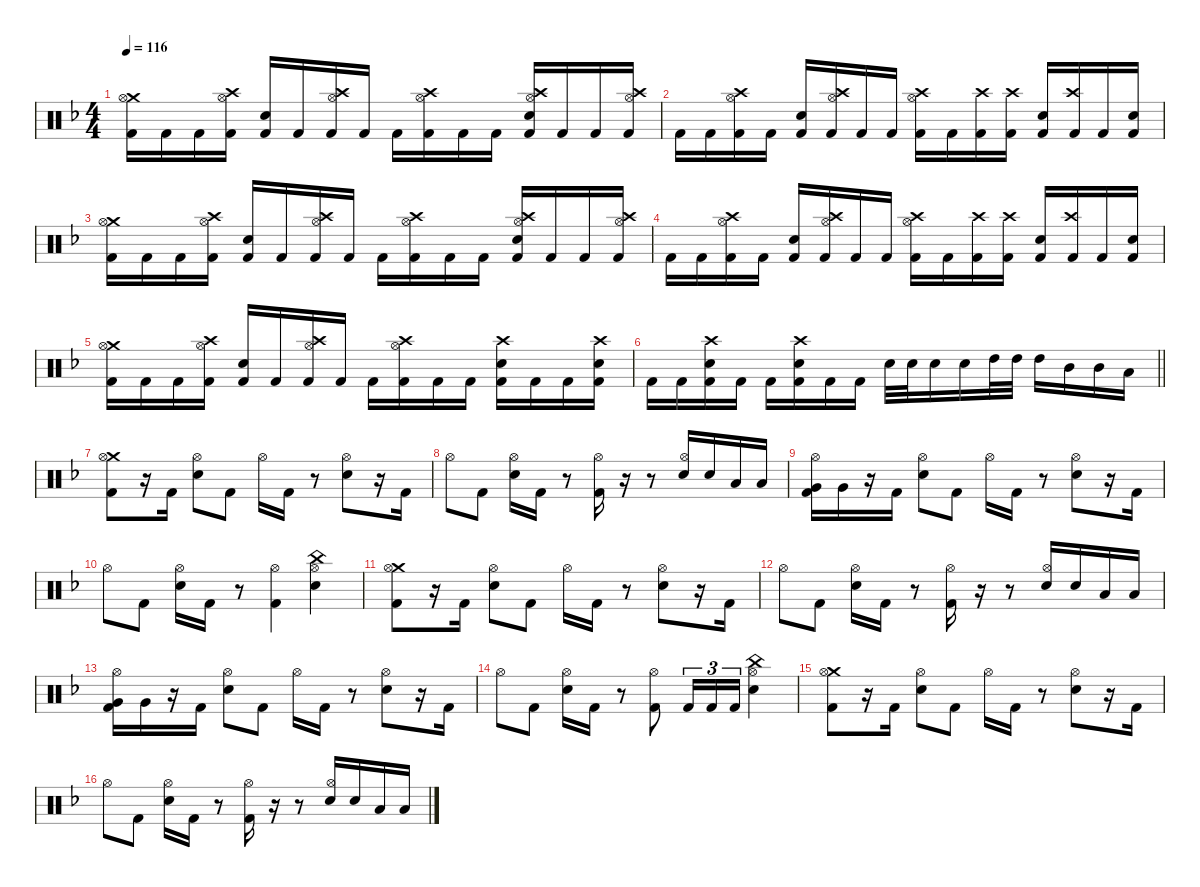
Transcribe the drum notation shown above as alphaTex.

\hideDynamics
\bracketExtendMode nobrackets
\singleTrackTrackNamePolicy hidden
\multiTrackTrackNamePolicy hidden
\firstSystemTrackNameMode fullname
\firstSystemTrackNameOrientation horizontal
\otherSystemsTrackNameOrientation horizontal
\track ("Drumkit" "Drums") {defaultSystemsLayout 4 instrument percussion}
\staff {score}
\articulation defaults
\ts (4 4)
\tempo 116
\clef neutral
\ks dminor
("Crash medium (hit)"{acc forcenatural} "Hi-Hat (open)"{acc forcenatural} "Kick (hit) 2"{acc forcenatural}).16{dy f beam Down} "Kick (hit) 2"{acc forcenatural}.16{beam Down} "Kick (hit) 2"{acc forcenatural}.16{beam Down} ("Crash high (hit)"{acc forcenatural} "Hi-Hat (open)"{acc forcenatural} "Kick (hit) 2"{acc forcenatural}).16{beam Down} ("Snare (hit) 2"{acc forcenatural} "Kick (hit) 2"{acc forcenatural}).16{beam Up} "Kick (hit) 2"{acc forcenatural}.16{beam Up} ("Crash high (hit)"{acc forcenatural} "Hi-Hat (open)"{acc forcenatural} "Kick (hit) 2"{acc forcenatural}).16{beam Up} "Kick (hit) 2"{acc forcenatural}.16{beam Up} "Kick (hit) 2"{acc forcenatural}.16{beam Down} ("Crash high (hit)"{acc forcenatural} "Hi-Hat (open)"{acc forcenatural} "Kick (hit) 2"{acc forcenatural}).16{beam Down} "Kick (hit) 2"{acc forcenatural}.16{beam Down} "Kick (hit) 2"{acc forcenatural}.16{beam Down} ("Crash high (hit)"{acc forcenatural} "Hi-Hat (open)"{acc forcenatural} "Snare (hit) 2"{acc forcenatural} "Kick (hit) 2"{acc forcenatural}).16{beam Up} "Kick (hit) 2"{acc forcenatural}.16{beam Up} "Kick (hit) 2"{acc forcenatural}.16{beam Up} ("Crash high (hit)"{acc forcenatural} "Hi-Hat (open)"{acc forcenatural} "Kick (hit) 2"{acc forcenatural}).16{beam Up} |
"Kick (hit) 2"{acc forcenatural}.16{beam Down} "Kick (hit) 2"{acc forcenatural}.16{beam Down} ("Crash high (hit)"{acc forcenatural} "Hi-Hat (open)"{acc forcenatural} "Kick (hit) 2"{acc forcenatural}).16{beam Down} "Kick (hit) 2"{acc forcenatural}.16{beam Down} ("Snare (hit) 2"{acc forcenatural} "Kick (hit) 2"{acc forcenatural}).16{beam Up} ("Crash high (hit)"{acc forcenatural} "Hi-Hat (open)"{acc forcenatural} "Kick (hit) 2"{acc forcenatural}).16{beam Up} "Kick (hit) 2"{acc forcenatural}.16{beam Up} "Kick (hit) 2"{acc forcenatural}.16{beam Up} ("Crash high (hit)"{acc forcenatural} "Hi-Hat (open)"{acc forcenatural} "Kick (hit) 2"{acc forcenatural}).16{beam Down} "Kick (hit) 2"{acc forcenatural}.16{beam Down} ("Crash high (hit)"{acc forcenatural} "Kick (hit) 2"{acc forcenatural}).16{beam Down} ("Crash high (hit)"{acc forcenatural} "Kick (hit) 2"{acc forcenatural}).16{beam Down} ("Snare (hit) 2"{acc forcenatural} "Kick (hit) 2"{acc forcenatural}).16{beam Up} ("Crash high (hit)"{acc forcenatural} "Kick (hit) 2"{acc forcenatural}).16{beam Up} "Kick (hit) 2"{acc forcenatural}.16{beam Up} ("Snare (hit) 2"{acc forcenatural} "Kick (hit) 2"{acc forcenatural}).16{beam Up} |
("Crash medium (hit)"{acc forcenatural} "Hi-Hat (open)"{acc forcenatural} "Kick (hit) 2"{acc forcenatural}).16{beam Down} "Kick (hit) 2"{acc forcenatural}.16{beam Down} "Kick (hit) 2"{acc forcenatural}.16{beam Down} ("Crash high (hit)"{acc forcenatural} "Hi-Hat (open)"{acc forcenatural} "Kick (hit) 2"{acc forcenatural}).16{beam Down} ("Snare (hit) 2"{acc forcenatural} "Kick (hit) 2"{acc forcenatural}).16{beam Up} "Kick (hit) 2"{acc forcenatural}.16{beam Up} ("Crash high (hit)"{acc forcenatural} "Hi-Hat (open)"{acc forcenatural} "Kick (hit) 2"{acc forcenatural}).16{beam Up} "Kick (hit) 2"{acc forcenatural}.16{beam Up} "Kick (hit) 2"{acc forcenatural}.16{beam Down} ("Crash high (hit)"{acc forcenatural} "Hi-Hat (open)"{acc forcenatural} "Kick (hit) 2"{acc forcenatural}).16{beam Down} "Kick (hit) 2"{acc forcenatural}.16{beam Down} "Kick (hit) 2"{acc forcenatural}.16{beam Down} ("Crash high (hit)"{acc forcenatural} "Hi-Hat (open)"{acc forcenatural} "Snare (hit) 2"{acc forcenatural} "Kick (hit) 2"{acc forcenatural}).16{beam Up} "Kick (hit) 2"{acc forcenatural}.16{beam Up} "Kick (hit) 2"{acc forcenatural}.16{beam Up} ("Crash high (hit)"{acc forcenatural} "Hi-Hat (open)"{acc forcenatural} "Kick (hit) 2"{acc forcenatural}).16{beam Up} |
"Kick (hit) 2"{acc forcenatural}.16{beam Down} "Kick (hit) 2"{acc forcenatural}.16{beam Down} ("Crash high (hit)"{acc forcenatural} "Hi-Hat (open)"{acc forcenatural} "Kick (hit) 2"{acc forcenatural}).16{beam Down} "Kick (hit) 2"{acc forcenatural}.16{beam Down} ("Snare (hit) 2"{acc forcenatural} "Kick (hit) 2"{acc forcenatural}).16{beam Up} ("Crash high (hit)"{acc forcenatural} "Hi-Hat (open)"{acc forcenatural} "Kick (hit) 2"{acc forcenatural}).16{beam Up} "Kick (hit) 2"{acc forcenatural}.16{beam Up} "Kick (hit) 2"{acc forcenatural}.16{beam Up} ("Crash high (hit)"{acc forcenatural} "Hi-Hat (open)"{acc forcenatural} "Kick (hit) 2"{acc forcenatural}).16{beam Down} "Kick (hit) 2"{acc forcenatural}.16{beam Down} ("Crash high (hit)"{acc forcenatural} "Kick (hit) 2"{acc forcenatural}).16{beam Down} ("Crash high (hit)"{acc forcenatural} "Kick (hit) 2"{acc forcenatural}).16{beam Down} ("Snare (hit) 2"{acc forcenatural} "Kick (hit) 2"{acc forcenatural}).16{beam Up} ("Crash high (hit)"{acc forcenatural} "Kick (hit) 2"{acc forcenatural}).16{beam Up} "Kick (hit) 2"{acc forcenatural}.16{beam Up} ("Snare (hit) 2"{acc forcenatural} "Kick (hit) 2"{acc forcenatural}).16{beam Up} |
("Crash medium (hit)"{acc forcenatural} "Hi-Hat (open)"{acc forcenatural} "Kick (hit) 2"{acc forcenatural}).16{beam Down} "Kick (hit) 2"{acc forcenatural}.16{beam Down} "Kick (hit) 2"{acc forcenatural}.16{beam Down} ("Crash high (hit)"{acc forcenatural} "Hi-Hat (open)"{acc forcenatural} "Kick (hit) 2"{acc forcenatural}).16{beam Down} ("Snare (hit) 2"{acc forcenatural} "Kick (hit) 2"{acc forcenatural}).16{beam Up} "Kick (hit) 2"{acc forcenatural}.16{beam Up} ("Crash high (hit)"{acc forcenatural} "Hi-Hat (open)"{acc forcenatural} "Kick (hit) 2"{acc forcenatural}).16{beam Up} "Kick (hit) 2"{acc forcenatural}.16{beam Up} "Kick (hit) 2"{acc forcenatural}.16{beam Down} ("Crash high (hit)"{acc forcenatural} "Hi-Hat (open)"{acc forcenatural} "Kick (hit) 2"{acc forcenatural}).16{beam Down} "Kick (hit) 2"{acc forcenatural}.16{beam Down} "Kick (hit) 2"{acc forcenatural}.16{beam Down} ("Crash high (hit)"{acc forcenatural} "Snare (hit) 2"{acc forcenatural} "Kick (hit) 2"{acc forcenatural}).16{beam Down} "Kick (hit) 2"{acc forcenatural}.16{beam Down} "Kick (hit) 2"{acc forcenatural}.16{beam Down} ("Crash high (hit)"{acc forcenatural} "Snare (hit) 2"{acc forcenatural} "Kick (hit) 2"{acc forcenatural}).16{beam Down} |
\barLineRight lightlight "Kick (hit) 2"{acc forcenatural}.16{beam Down} "Kick (hit) 2"{acc forcenatural}.16{beam Down}
("Crash high (hit)"{acc forcenatural} "Snare (hit) 2"{acc forcenatural} "Kick (hit) 2"{acc forcenatural}).16{beam Down} "Kick (hit) 2"{acc forcenatural}.16{beam Down} "Kick (hit) 2"{acc forcenatural}.16{beam Down} ("Crash high (hit)"{acc forcenatural} "Snare (hit) 2"{acc forcenatural} "Kick (hit) 2"{acc forcenatural}).16{beam Down} "Kick (hit) 2"{acc forcenatural}.16{beam Down} "Kick (hit) 2"{acc forcenatural}.16{beam Down} "Snare (hit) 2"{acc forcenatural}.32{beam Down} "Snare (hit) 2"{acc forcenatural}.32{beam Down} "Snare (hit) 2"{acc forcenatural}.16{beam Down} "Snare (hit) 2"{acc forcenatural}.16{beam Down} "High Tom (hit)"{acc forcenatural}.32{beam Down} "High Tom (hit)"{acc forcenatural}.32{beam Down} "High Tom (hit)"{acc forcenatural}.16{beam Down} "Mid Tom (hit)"{acc forcenatural}.16{beam Down} "Mid Tom (hit)"{acc forcenatural}.16{beam Down} "Low Tom (hit)"{acc forcenatural}.16{beam Down} |
("Crash medium (hit)"{acc forcenatural} "Hi-Hat (open)"{acc forcenatural} "Kick (hit) 2"{acc forcenatural}).8{beam Down} r.16{beam Down} "Kick (hit) 2"{acc forcenatural}.16{beam Down} ("Hi-Hat (open)"{acc forcenatural} "Snare (hit) 2"{acc forcenatural}).8{beam Down} "Kick (hit) 2"{acc forcenatural}.8{beam Down} "Hi-Hat (open)"{acc forcenatural}.16{beam Down} "Kick (hit) 2"{acc forcenatural}.16{beam Down} r.8{beam Down} ("Hi-Hat (open)"{acc forcenatural} "Snare (hit) 2"{acc forcenatural}).8{beam Down} r.16{beam Down} "Kick (hit) 2"{acc forcenatural}.16{beam Down} |
"Hi-Hat (open)"{acc forcenatural}.8{beam Down} "Kick (hit) 2"{acc forcenatural}.8{beam Down} ("Hi-Hat (open)"{acc forcenatural} "Snare (hit) 2"{acc forcenatural}).16{beam Down} "Kick (hit) 2"{acc forcenatural}.16{beam Down} r.8{beam Down} ("Hi-Hat (open)"{acc forcenatural} "Kick (hit) 2"{acc forcenatural}).16{beam Down} r.16{beam Down} r.8{beam Down} ("Hi-Hat (open)"{acc forcenatural} "Snare (hit) 2"{acc forcenatural}).16{beam Up} "Snare (hit) 2"{acc forcenatural}.16{dy mf beam Up} "Low Tom (hit)"{acc forcenatural}.16{beam Up} "Low Tom (hit)"{acc forcenatural}.16{beam Up} |
("Hi-Hat (open)"{acc forcenatural} "Very Low Tom (hit)"{acc forcenatural} "Kick (hit) 2"{acc forcenatural}).16{dy f beam Down} "Very Low Tom (hit)"{acc forcenatural}.16{dy mf beam Down} r.16{beam Down} "Kick (hit) 2"{acc forcenatural}.16{dy f beam Down} ("Hi-Hat (open)"{acc forcenatural} "Snare (hit) 2"{acc forcenatural}).8{beam Down} "Kick (hit) 2"{acc forcenatural}.8{beam Down} "Hi-Hat (open)"{acc forcenatural}.16{beam Down} "Kick (hit) 2"{acc forcenatural}.16{beam Down} r.8{beam Down} ("Hi-Hat (open)"{acc forcenatural} "Snare (hit) 2"{acc forcenatural}).8{beam Down} r.16{beam Down} "Kick (hit) 2"{acc forcenatural}.16{beam Down} |
"Hi-Hat (open)"{acc forcenatural}.8{beam Down} "Kick (hit) 2"{acc forcenatural}.8{beam Down} ("Hi-Hat (open)"{acc forcenatural} "Snare (hit) 2"{acc forcenatural}).16{beam Down} "Kick (hit) 2"{acc forcenatural}.16{beam Down} r.8{beam Down} ("Hi-Hat (open)"{acc forcenatural} "Kick (hit) 2"{acc forcenatural}).4{beam Down} ("China (hit)"{acc forcenatural} "Hi-Hat (open)"{acc forcenatural} "Snare (hit) 2"{acc forcenatural}).4{beam Down} |
("Crash medium (hit)"{acc forcenatural} "Hi-Hat (open)"{acc forcenatural} "Kick (hit) 2"{acc forcenatural}).8{beam Down} r.16{beam Down} "Kick (hit) 2"{acc forcenatural}.16{beam Down} ("Hi-Hat (open)"{acc forcenatural} "Snare (hit) 2"{acc forcenatural}).8{beam Down} "Kick (hit) 2"{acc forcenatural}.8{beam Down} "Hi-Hat (open)"{acc forcenatural}.16{beam Down} "Kick (hit) 2"{acc forcenatural}.16{beam Down} r.8{beam Down} ("Hi-Hat (open)"{acc forcenatural} "Snare (hit) 2"{acc forcenatural}).8{beam Down} r.16{beam Down} "Kick (hit) 2"{acc forcenatural}.16{beam Down} |
"Hi-Hat (open)"{acc forcenatural}.8{beam Down} "Kick (hit) 2"{acc forcenatural}.8{beam Down} ("Hi-Hat (open)"{acc forcenatural} "Snare (hit) 2"{acc forcenatural}).16{beam Down} "Kick (hit) 2"{acc forcenatural}.16{beam Down} r.8{beam Down} ("Hi-Hat (open)"{acc forcenatural} "Kick (hit) 2"{acc forcenatural}).16{beam Down} r.16{beam Down} r.8{beam Down} ("Hi-Hat (open)"{acc forcenatural} "Snare (hit) 2"{acc forcenatural}).16{beam Up} "Snare (hit) 2"{acc forcenatural}.16{dy mf beam Up} "Low Tom (hit)"{acc forcenatural}.16{beam Up} "Low Tom (hit)"{acc forcenatural}.16{beam Up} |
("Hi-Hat (open)"{acc forcenatural} "Very Low Tom (hit)"{acc forcenatural} "Kick (hit) 2"{acc forcenatural}).16{dy f beam Down} "Very Low Tom (hit)"{acc forcenatural}.16{dy mf beam Down} r.16{beam Down} "Kick (hit) 2"{acc forcenatural}.16{dy f beam Down} ("Hi-Hat (open)"{acc forcenatural} "Snare (hit) 2"{acc forcenatural}).8{beam Down} "Kick (hit) 2"{acc forcenatural}.8{beam Down} "Hi-Hat (open)"{acc forcenatural}.16{beam Down} "Kick (hit) 2"{acc forcenatural}.16{beam Down} r.8{beam Down} ("Hi-Hat (open)"{acc forcenatural} "Snare (hit) 2"{acc forcenatural}).8{beam Down} r.16{beam Down} "Kick (hit) 2"{acc forcenatural}.16{beam Down} |
"Hi-Hat (open)"{acc forcenatural}.8{beam Down} "Kick (hit) 2"{acc forcenatural}.8{beam Down} ("Hi-Hat (open)"{acc forcenatural} "Snare (hit) 2"{acc forcenatural}).16{beam Down} "Kick (hit) 2"{acc forcenatural}.16{beam Down} r.8{beam Down} ("Hi-Hat (open)"{acc forcenatural} "Kick (hit) 2"{acc forcenatural}).8{beam Down} "Kick (hit) 2"{acc forcenatural}.16{tu (3 2) beam Up} "Kick (hit) 2"{acc forcenatural}.16{tu (3 2) beam Up} "Kick (hit) 2"{acc forcenatural}.16{tu (3 2) beam Up} ("China (hit)"{acc forcenatural} "Hi-Hat (open)"{acc forcenatural} "Snare (hit) 2"{acc forcenatural}).4{beam Down} |
("Crash medium (hit)"{acc forcenatural} "Hi-Hat (open)"{acc forcenatural} "Kick (hit) 2"{acc forcenatural}).8{beam Down} r.16{beam Down} "Kick (hit) 2"{acc forcenatural}.16{beam Down} ("Hi-Hat (open)"{acc forcenatural} "Snare (hit) 2"{acc forcenatural}).8{beam Down} "Kick (hit) 2"{acc forcenatural}.8{beam Down} "Hi-Hat (open)"{acc forcenatural}.16{beam Down} "Kick (hit) 2"{acc forcenatural}.16{beam Down} r.8{beam Down} ("Hi-Hat (open)"{acc forcenatural} "Snare (hit) 2"{acc forcenatural}).8{beam Down} r.16{beam Down} "Kick (hit) 2"{acc forcenatural}.16{beam Down} |
"Hi-Hat (open)"{acc forcenatural}.8{beam Down} "Kick (hit) 2"{acc forcenatural}.8{beam Down} ("Hi-Hat (open)"{acc forcenatural} "Snare (hit) 2"{acc forcenatural}).16{beam Down} "Kick (hit) 2"{acc forcenatural}.16{beam Down} r.8{beam Down} ("Hi-Hat (open)"{acc forcenatural} "Kick (hit) 2"{acc forcenatural}).16{beam Down} r.16{beam Down} r.8{beam Down} ("Hi-Hat (open)"{acc forcenatural} "Snare (hit) 2"{acc forcenatural}).16{beam Up} "Snare (hit) 2"{acc forcenatural}.16{dy mf beam Up} "Low Tom (hit)"{acc forcenatural}.16{beam Up} "Low Tom (hit)"{acc forcenatural}.16{beam Up}
